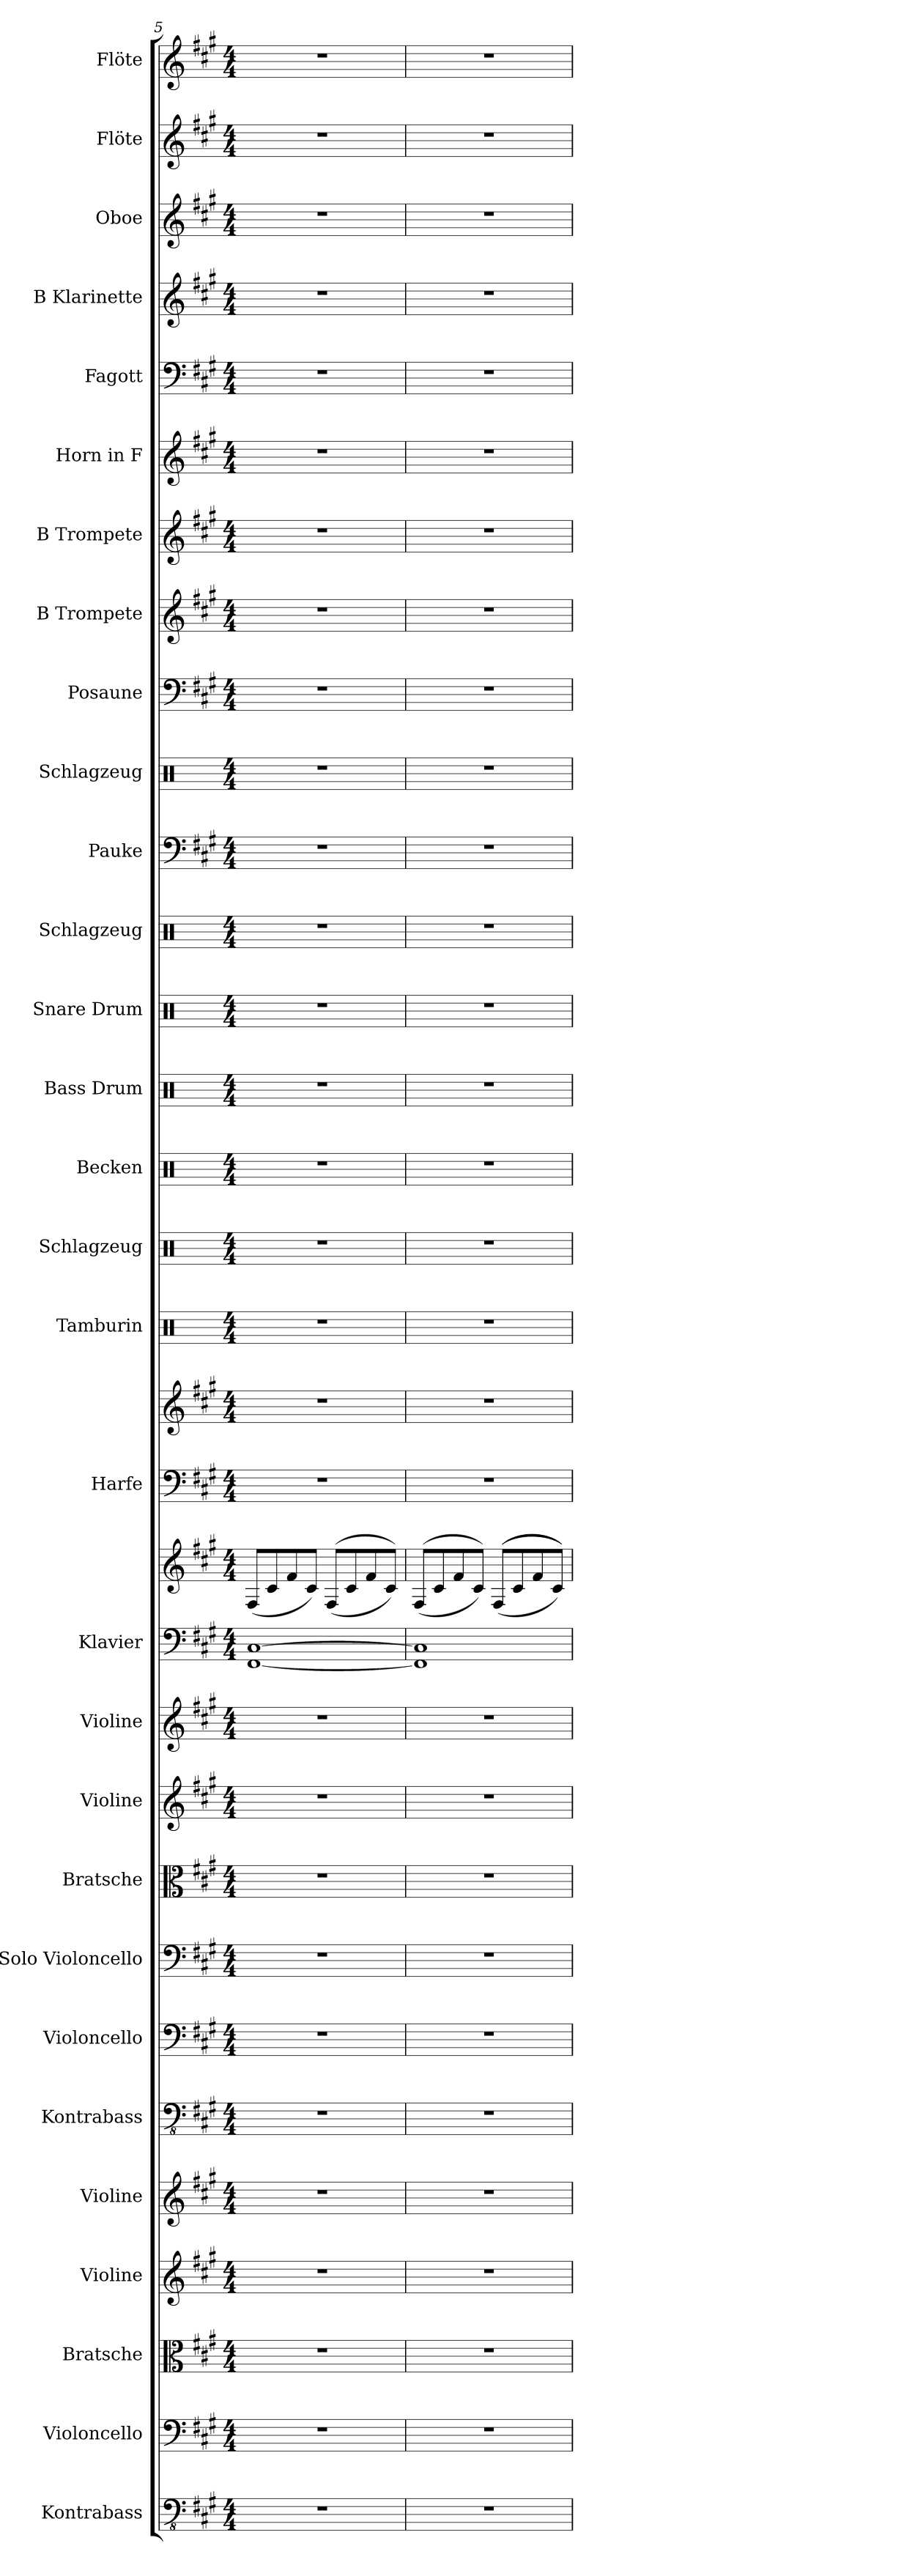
**kern	**kern	**kern	**kern	**kern	**kern	**kern	**kern	**kern	**kern	**kern	**kern	**kern	**kern	**kern	**kern	**kern	**kern	**kern	**kern	**kern	**kern	**kern	**kern	**kern	**kern	**kern	**kern	**kern	**kern	**kern	**kern
*part30	*part29	*part28	*part27	*part26	*part25	*part24	*part23	*part22	*part21	*part20	*part19	*part19	*part18	*part18	*part17	*part16	*part15	*part14	*part13	*part12	*part11	*part10	*part9	*part8	*part7	*part6	*part5	*part4	*part3	*part2	*part1
*staff32	*staff31	*staff30	*staff29	*staff28	*staff27	*staff26	*staff25	*staff24	*staff23	*staff22	*staff21	*staff20	*staff19	*staff18	*staff17	*staff16	*staff15	*staff14	*staff13	*staff12	*staff11	*staff10	*staff9	*staff8	*staff7	*staff6	*staff5	*staff4	*staff3	*staff2	*staff1
*I"Kontrabass	*I"Violoncello	*I"Bratsche	*I"Violine	*I"Violine	*I"Kontrabass	*I"Violoncello	*I"Solo Violoncello	*I"Bratsche	*I"Violine	*I"Violine	*I"Klavier	*	*I"Harfe	*	*I"Tamburin	*I"Schlagzeug	*I"Becken	*I"Bass Drum	*I"Snare Drum	*I"Schlagzeug	*I"Pauke	*I"Schlagzeug	*I"Posaune	*I"B Trompete	*I"B Trompete	*I"Horn in F	*I"Fagott	*I"B Klarinette	*I"Oboe	*I"Flöte	*I"Flöte
*I'Kb.	*I'Vc.	*I'Bra.	*I'Vl.	*I'Vl.	*I'Kb.	*I'Vc.	*I'Vc.	*I'Bra.	*I'Vl.	*I'Vl.	*I'Klav.	*	*I'Hrf.	*	*I'Tamb.	*I'Slzg.	*I'Bkn.	*I'B. Dr.	*I'Sn. Dr.	*I'Slzg.	*I'Pk.	*I'Slzg.	*I'Psn.	*I'B Tpt.	*I'B Tpt.	*	*I'Fgt.	*I'B Kl.	*I'Ob.	*I'Fl.	*I'Fl.
*clefFv4	*clefF4	*clefC3	*clefG2	*clefG2	*clefFv4	*clefF4	*clefF4	*clefC3	*clefG2	*clefG2	*clefF4	*clefG2	*clefF4	*clefG2	*clefX	*clefX	*clefX	*clefX	*clefX	*clefX	*clefF4	*clefX	*clefF4	*clefG2	*clefG2	*clefG2	*clefF4	*clefG2	*clefG2	*clefG2	*clefG2
*ITrd7c12	*	*	*	*	*ITrd7c12	*	*	*	*	*	*	*	*	*	*	*	*	*	*	*	*	*	*	*ITrd1c2	*ITrd1c2	*ITrd4c7	*	*ITrd1c2	*	*	*
*k[f#c#g#]	*k[f#c#g#]	*k[f#c#g#]	*k[f#c#g#]	*k[f#c#g#]	*k[f#c#g#]	*k[f#c#g#]	*k[f#c#g#]	*k[f#c#g#]	*k[f#c#g#]	*k[f#c#g#]	*k[f#c#g#]	*k[f#c#g#]	*k[f#c#g#]	*k[f#c#g#]	*k[]	*k[]	*k[]	*k[]	*k[]	*k[]	*k[f#c#g#]	*k[]	*k[f#c#g#]	*k[f#]	*k[f#]	*k[f#c#]	*k[f#c#g#]	*k[f#]	*k[f#c#g#]	*k[f#c#g#]	*k[f#c#g#]
*M4/4	*M4/4	*M4/4	*M4/4	*M4/4	*M4/4	*M4/4	*M4/4	*M4/4	*M4/4	*M4/4	*M4/4	*M4/4	*M4/4	*M4/4	*M4/4	*M4/4	*M4/4	*M4/4	*M4/4	*M4/4	*M4/4	*M4/4	*M4/4	*M4/4	*M4/4	*M4/4	*M4/4	*M4/4	*M4/4	*M4/4	*M4/4
=5	=5	=5	=5	=5	=5	=5	=5	=5	=5	=5	=5	=5	=5	=5	=5	=5	=5	=5	=5	=5	=5	=5	=5	=5	=5	=5	=5	=5	=5	=5	=5
1r	1r	1r	1r	1r	1r	1r	1r	1r	1r	1r	[1FF# [1C#	(8F#/L	1r	1r	1r	1r	1r	1r	1r	1r	1r	1r	1r	1r	1r	1r	1r	1r	1r	1r	1r
.	.	.	.	.	.	.	.	.	.	.	.	8c#/	.	.	.	.	.	.	.	.	.	.	.	.	.	.	.	.	.	.	.
.	.	.	.	.	.	.	.	.	.	.	.	8f#/	.	.	.	.	.	.	.	.	.	.	.	.	.	.	.	.	.	.	.
.	.	.	.	.	.	.	.	.	.	.	.	8c#/J)	.	.	.	.	.	.	.	.	.	.	.	.	.	.	.	.	.	.	.
.	.	.	.	.	.	.	.	.	.	.	.	((8F#/L	.	.	.	.	.	.	.	.	.	.	.	.	.	.	.	.	.	.	.
.	.	.	.	.	.	.	.	.	.	.	.	8c#/	.	.	.	.	.	.	.	.	.	.	.	.	.	.	.	.	.	.	.
.	.	.	.	.	.	.	.	.	.	.	.	8f#/	.	.	.	.	.	.	.	.	.	.	.	.	.	.	.	.	.	.	.
.	.	.	.	.	.	.	.	.	.	.	.	8c#/J))	.	.	.	.	.	.	.	.	.	.	.	.	.	.	.	.	.	.	.
=6	=6	=6	=6	=6	=6	=6	=6	=6	=6	=6	=6	=6	=6	=6	=6	=6	=6	=6	=6	=6	=6	=6	=6	=6	=6	=6	=6	=6	=6	=6	=6
1r	1r	1r	1r	1r	1r	1r	1r	1r	1r	1r	1FF#] 1C#]	((8F#/L	1r	1r	1r	1r	1r	1r	1r	1r	1r	1r	1r	1r	1r	1r	1r	1r	1r	1r	1r
.	.	.	.	.	.	.	.	.	.	.	.	8c#/	.	.	.	.	.	.	.	.	.	.	.	.	.	.	.	.	.	.	.
.	.	.	.	.	.	.	.	.	.	.	.	8f#/	.	.	.	.	.	.	.	.	.	.	.	.	.	.	.	.	.	.	.
.	.	.	.	.	.	.	.	.	.	.	.	8c#/J))	.	.	.	.	.	.	.	.	.	.	.	.	.	.	.	.	.	.	.
.	.	.	.	.	.	.	.	.	.	.	.	(((8F#/L	.	.	.	.	.	.	.	.	.	.	.	.	.	.	.	.	.	.	.
.	.	.	.	.	.	.	.	.	.	.	.	8c#/	.	.	.	.	.	.	.	.	.	.	.	.	.	.	.	.	.	.	.
.	.	.	.	.	.	.	.	.	.	.	.	8f#/	.	.	.	.	.	.	.	.	.	.	.	.	.	.	.	.	.	.	.
.	.	.	.	.	.	.	.	.	.	.	.	8c#/J)))	.	.	.	.	.	.	.	.	.	.	.	.	.	.	.	.	.	.	.
=	=	=	=	=	=	=	=	=	=	=	=	=	=	=	=	=	=	=	=	=	=	=	=	=	=	=	=	=	=	=	=
*-	*-	*-	*-	*-	*-	*-	*-	*-	*-	*-	*-	*-	*-	*-	*-	*-	*-	*-	*-	*-	*-	*-	*-	*-	*-	*-	*-	*-	*-	*-	*-
